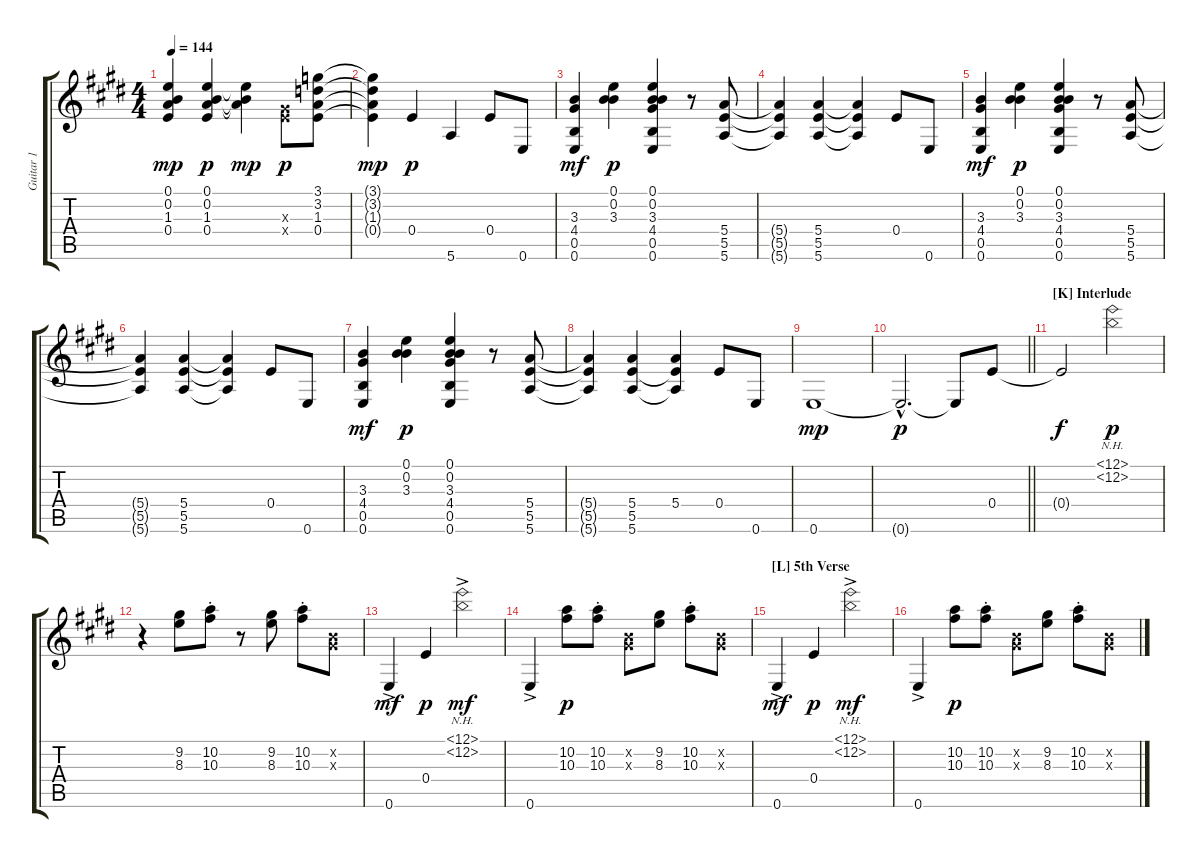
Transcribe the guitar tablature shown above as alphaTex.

\track ("Guitar 1" "Guitar 1") {instrument acousticguitarsteel}
\staff {score tabs}
\tuning (E4 B3 Ab3 E3 B2 E2) {hide}
\ts (4 4)
\tempo 144
\clef g2
\ks e
(0.1{t} 0.2{t} 1.3{t} 0.4{t}).4{dy mp} (0.1 0.2 1.3 0.4).4{dy p} (0.1{t} 0.2{t} 1.3{t}).4{dy mp} (0.3{x} 0.4{x}).8{dy p} (3.1 3.2 1.3 0.4).8 |
(3.1{t} 3.2{t} 1.3{t} 0.4{t}).4{dy mp} 0.4.4{dy p} 5.6.4 0.4.8 0.6.8 |
(3.3 4.4 0.5 0.6).4{dy mf} (0.1 0.2 3.3).4{dy p} (0.1 0.2 3.3 4.4 0.5 0.6).4 r.8 (5.4 5.5 5.6).8 |
(5.4{t} 5.5{t} 5.6{t}).4 (5.4 5.5 5.6).4 (5.4{t} 5.5{t} 5.6{t}).4 0.4.8 0.6.8 |
(3.3 4.4 0.5 0.6).4{dy mf} (0.1 0.2 3.3).4{dy p} (0.1 0.2 3.3 4.4 0.5 0.6).4 r.8 (5.4 5.5 5.6).8 |
(5.4{t} 5.5{t} 5.6{t}).4 (5.4 5.5 5.6).4 (5.4{t} 5.5{t} 5.6{t}).4 0.4.8 0.6.8 |
(3.3 4.4 0.5 0.6).4{dy mf} (0.1 0.2 3.3).4{dy p} (0.1 0.2 3.3 4.4 0.5 0.6).4 r.8 (5.4 5.5 5.6).8 |
(5.4{t} 5.5{t} 5.6{t}).4 (5.4 5.5 5.6).4 (5.4 5.5{t} 5.6{t}).4 0.4.8 0.6.8 |
0.6.1{dy mp} |
\barLineRight lightlight
0.6{hac t}.2{d dy p} 0.6{t}.8 0.4.8 |
\section ("" "[K] Interlude")
0.4{t}.2{dy f} (12.1{nh} 12.2{nh}).2{dy p} |
r.4 (9.2 8.3).8 (10.2{st} 10.3{st}).8 r.8 (9.2 8.3).8 (10.2{st} 10.3{st}).8 (0.2{x} 0.3{x}).8 |
0.6{ac}.4{dy mf} 0.4.4{dy p} (12.1{nh} 12.2{nh ac}).2{dy mf} |
0.6{ac}.4 (10.2 10.3).8{dy p} (10.2{st} 10.3{st}).8 (0.2{x} 0.3{x}).8 (9.2 8.3).8 (10.2{st} 10.3{st}).8 (0.2{x} 0.3{x}).8 |
\section ("" "[L] 5th Verse")
0.6{ac}.4{dy mf} 0.4.4{dy p} (12.1{nh} 12.2{nh ac}).2{dy mf} |
0.6{ac}.4 (10.2 10.3).8{dy p} (10.2{st} 10.3{st}).8 (0.2{x} 0.3{x}).8 (9.2 8.3).8 (10.2{st} 10.3{st}).8 (0.2{x} 0.3{x}).8
